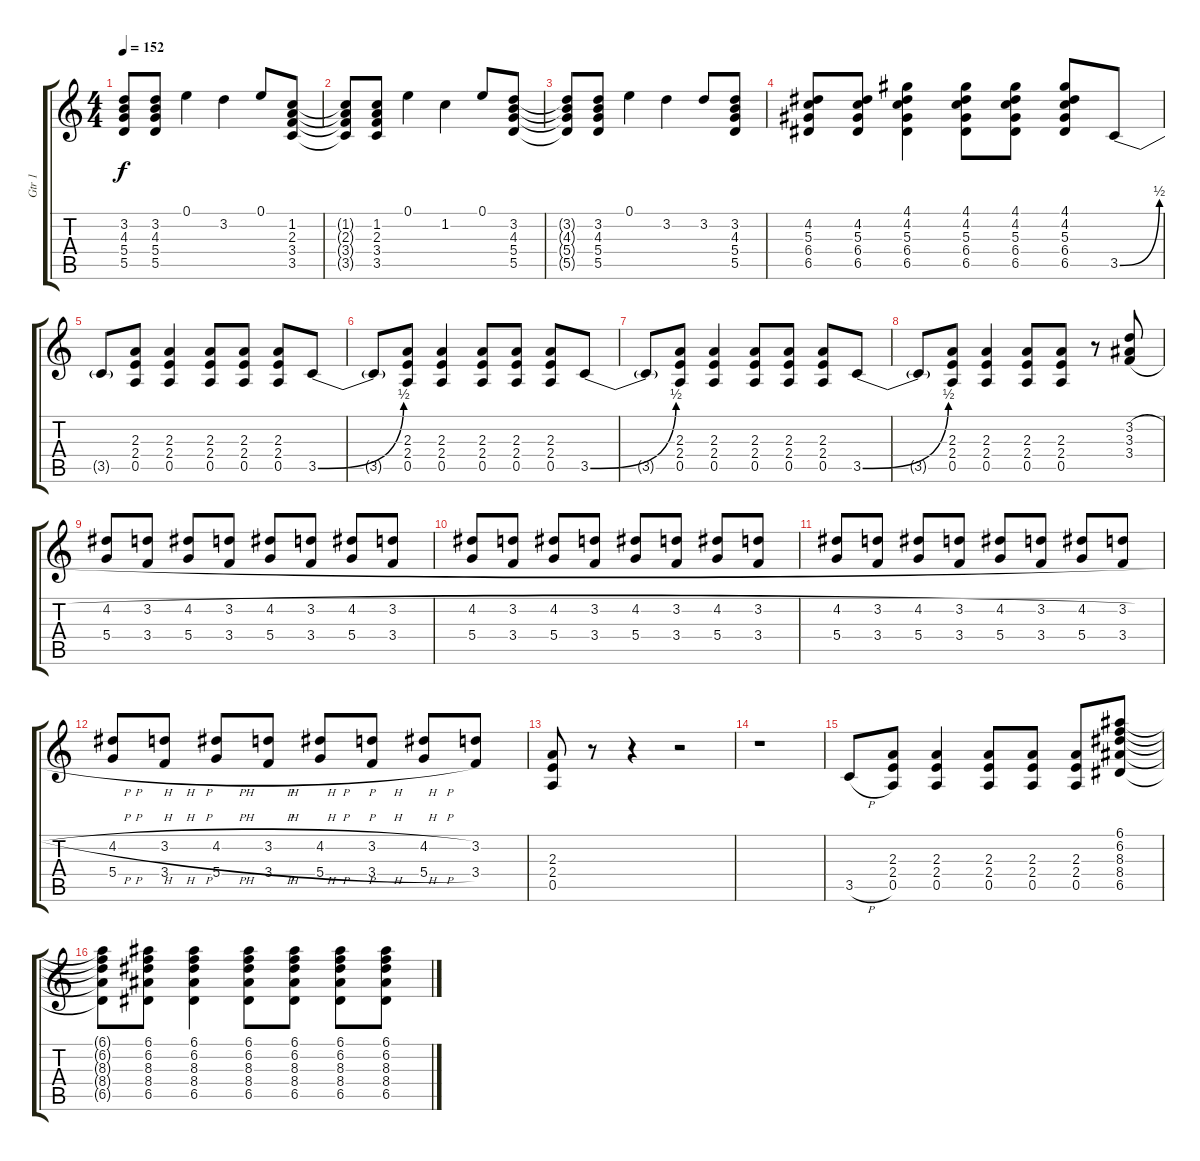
\track ("Gtr 1" "Gtr 1") {instrument distortionguitar}
\staff {score tabs}
\tuning (E4 B3 G3 D3 A2 E2) {hide}
\ts (4 4)
\tempo 152
\clef g2
\ks c
(3.2{t} 4.3{t} 5.4{t} 5.5{t}).8{dy f} (3.2 4.3 5.4 5.5).8 0.1.4 3.2.4 0.1.8 (1.2 2.3 3.4 3.5).8 |
(1.2{t} 2.3{t} 3.4{t} 3.5{t}).8 (1.2 2.3 3.4 3.5).8 0.1.4 1.2.4 0.1.8 (3.2 4.3 5.4 5.5).8 |
(3.2{t} 4.3{t} 5.4{t} 5.5{t}).8 (3.2 4.3 5.4 5.5).8 0.1.4 3.2.4 3.2.8 (3.2 4.3 5.4 5.5).8 |
(4.2 5.3 6.4 6.5).8 (4.2 5.3 6.4 6.5).8 (4.1 4.2 5.3 6.4 6.5).4 (4.1 4.2 5.3 6.4 6.5).8 (4.1 4.2 5.3 6.4 6.5).8 (4.1 4.2 5.3 6.4 6.5).8 3.5{be (bend 0 0 60 2)}.8 |
3.5{t}.8 (2.3 2.4 0.5).8 (2.3 2.4 0.5).4 (2.3 2.4 0.5).8 (2.3 2.4 0.5).8 (2.3 2.4 0.5).8 3.5{be (bend 0 0 60 2)}.8 |
3.5{t}.8 (2.3 2.4 0.5).8 (2.3 2.4 0.5).4 (2.3 2.4 0.5).8 (2.3 2.4 0.5).8 (2.3 2.4 0.5).8 3.5{be (bend 0 0 60 2)}.8 |
3.5{t}.8 (2.3 2.4 0.5).8 (2.3 2.4 0.5).4 (2.3 2.4 0.5).8 (2.3 2.4 0.5).8 (2.3 2.4 0.5).8 3.5{be (bend 0 0 60 2)}.8 |
3.5{t}.8 (2.3 2.4 0.5).8 (2.3 2.4 0.5).4 (2.3 2.4 0.5).8 (2.3 2.4 0.5).8 r.8 (3.2{h} 3.3 3.4{h}).8 |
(4.2{h} 5.4{h}).8 (3.2{h} 3.4{h}).8 (4.2{h} 5.4{h}).8 (3.2{h} 3.4{h}).8 (4.2{h} 5.4{h}).8 (3.2{h} 3.4{h}).8 (4.2{h} 5.4{h}).8 (3.2{h} 3.4{h}).8 |
(4.2{h} 5.4{h}).8 (3.2{h} 3.4{h}).8 (4.2{h} 5.4{h}).8 (3.2{h} 3.4{h}).8 (4.2{h} 5.4{h}).8 (3.2{h} 3.4{h}).8 (4.2{h} 5.4{h}).8 (3.2{h} 3.4{h}).8 |
(4.2{h} 5.4{h}).8 (3.2{h} 3.4{h}).8 (4.2{h} 5.4{h}).8 (3.2{h} 3.4{h}).8 (4.2{h} 5.4{h}).8 (3.2{h} 3.4{h}).8 (4.2{h} 5.4{h}).8 (3.2{h} 3.4{h}).8 |
(4.2{h} 5.4{h}).8 (3.2{h} 3.4{h}).8 (4.2{h} 5.4{h}).8 (3.2{h} 3.4{h}).8 (4.2{h} 5.4{h}).8 (3.2{h} 3.4{h}).8 (4.2{h} 5.4{h}).8 (3.2 3.4).8 |
(2.3 2.4 0.5).8 r.8 r.4 r.2 |
r.1 |
3.5{h}.8 (2.3 2.4 0.5).8 (2.3 2.4 0.5).4 (2.3 2.4 0.5).8 (2.3 2.4 0.5).8 (2.3 2.4 0.5).8 (6.1 6.2 8.3 8.4 6.5).8 |
(6.1{t} 6.2{t} 8.3{t} 8.4{t} 6.5{t}).8 (6.1 6.2 8.3 8.4 6.5).8 (6.1 6.2 8.3 8.4 6.5).4 (6.1 6.2 8.3 8.4 6.5).8 (6.1 6.2 8.3 8.4 6.5).8 (6.1 6.2 8.3 8.4 6.5).8 (6.1 6.2 8.3 8.4 6.5).8
